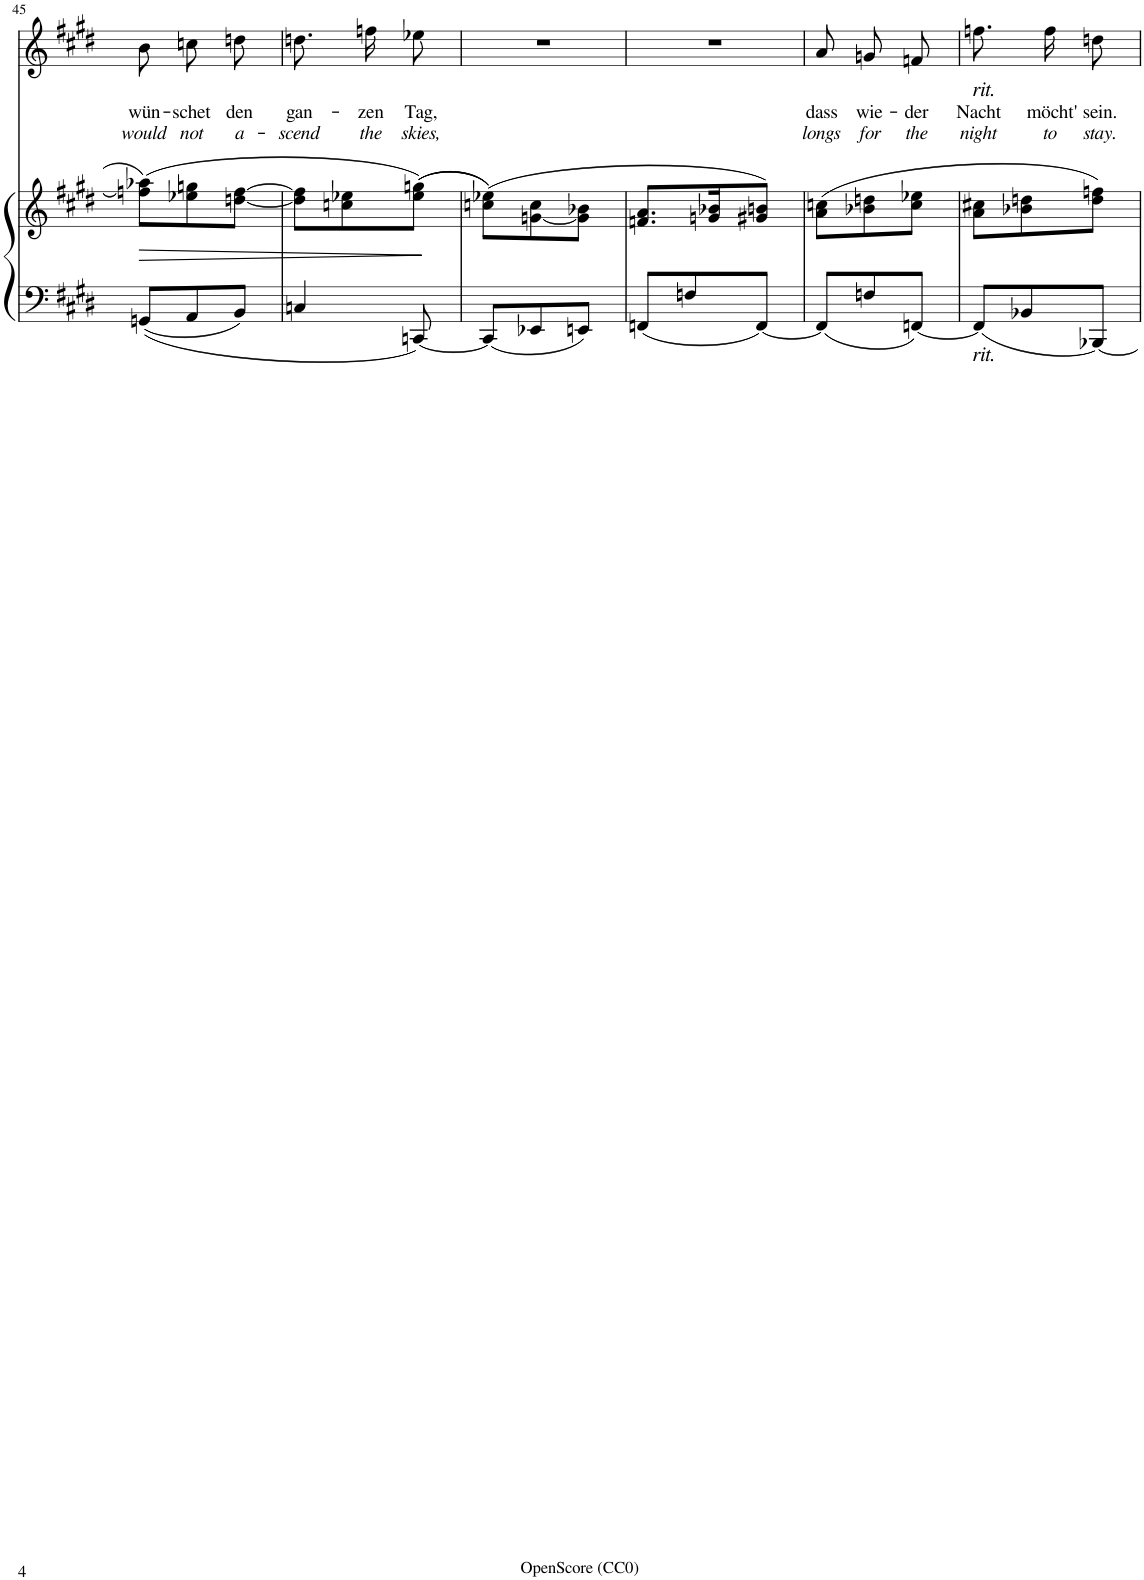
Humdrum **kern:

**kern	**kern	**dynam	**kern	**text	**text
*part2	*part2	*part2	*part1	*part1	*part1
*staff3	*staff2	*staff2/3	*staff1	*staff1	*staff1
*I"Piano	*	*	*I"Voice	*	*
*I'Pno	*	*	*	*	*
!!LO:PB:g=z
*clefF4	*clefG2	*	*clefG2	*	*
*k[f#c#g#d#]	*k[f#c#g#d#]	*	*k[f#c#g#d#]	*	*
*M3/8	*M3/8	*	*M3/8	*	*
=45	=45	=45	=45	=45	=45
!	!	!LO:HP:b	!	!LO:LY:b	!LO:LY:b
8GGn/L	(8ffn\] 8aa-X\L	>	8b\L	wün-	would
!	!	!	!	!LO:LY:b	!LO:LY:b
8AA/	8ee-X\ 8ggn\	.	8ccn\	-schet	not
!	!	!	!	!LO:LY:b	!LO:LY:b
8BB/J	[8ddn\ [8ff\J	.	8ddn\J	den	a-
=46	=46	=46	=46	=46	=46
!	!	!	!	!LO:LY:b	!LO:LY:b
4Cn/	8dd\] 8ff\]L	.	8.ddn\L	gan-	-scend
.	8ccn\ 8ee-X\	.	.	.	.
!	!	!	!	!LO:LY:b	!LO:LY:b
.	.	.	16ffn\K	-zen	the
!	!	!	!	!LO:LY:b	!LO:LY:b
[8CCn/	((8ee-\ 8ggn\J)	]	8ee-X\J	Tag,	skies,
=47	=47	=47	=47	=47	=47
8CC/L]	(8ccn\ 8ee-X\L))	.	4.r	.	.
8EE-X/	[8gn\ 8cc\	.	.	.	.
8EEn/J	8g\] 8b-X\J	.	.	.	.
=48	=48	=48	=48	=48	=48
8FFn/L	8.fn/ 8.a/L	.	4.r	.	.
8Fn/	.	.	.	.	.
.	16gn/ 16b-X/K	.	.	.	.
[8FF/J	8g#X/ 8bn/J)	.	.	.	.
=49	=49	=49	=49	=49	=49
!	!	!	!	!LO:LY:b	!LO:LY:b
8FF/L]	(8a\ 8ccn\L	.	8a/L	dass	longs
!	!	!	!	!LO:LY:b	!LO:LY:b
8Fn/	8b-X\ 8ddn\	.	8gn/	wie-	for
!	!	!	!	!LO:LY:b	!LO:LY:b
[8FFn/J	8cc\ 8ee-X\J	.	8fn/J	-der	the
=50	=50	=50	=50	=50	=50
!	!	!	!LO:TX:b:i:t=rit.	!	!
!LO:TX:b:i:t=rit.	!	!	!	!	!
!	!	!	!	!LO:LY:b	!LO:LY:b
8FF/L]	8a\ 8cc#X\L	.	8.ffn\L	Nacht	night
8BB-X/	8b-X\ 8ddn\	.	.	.	.
!	!	!	!	!LO:LY:b	!LO:LY:b
.	.	.	16ff\K	möcht'	to
!	!	!	!	!LO:LY:b	!LO:LY:b
[8BBB-X/J	8dd\ 8ffn\J)	.	8ddn\J	sein.	stay.
=	=	=	=	=	=
*-	*-	*-	*-	*-	*-
